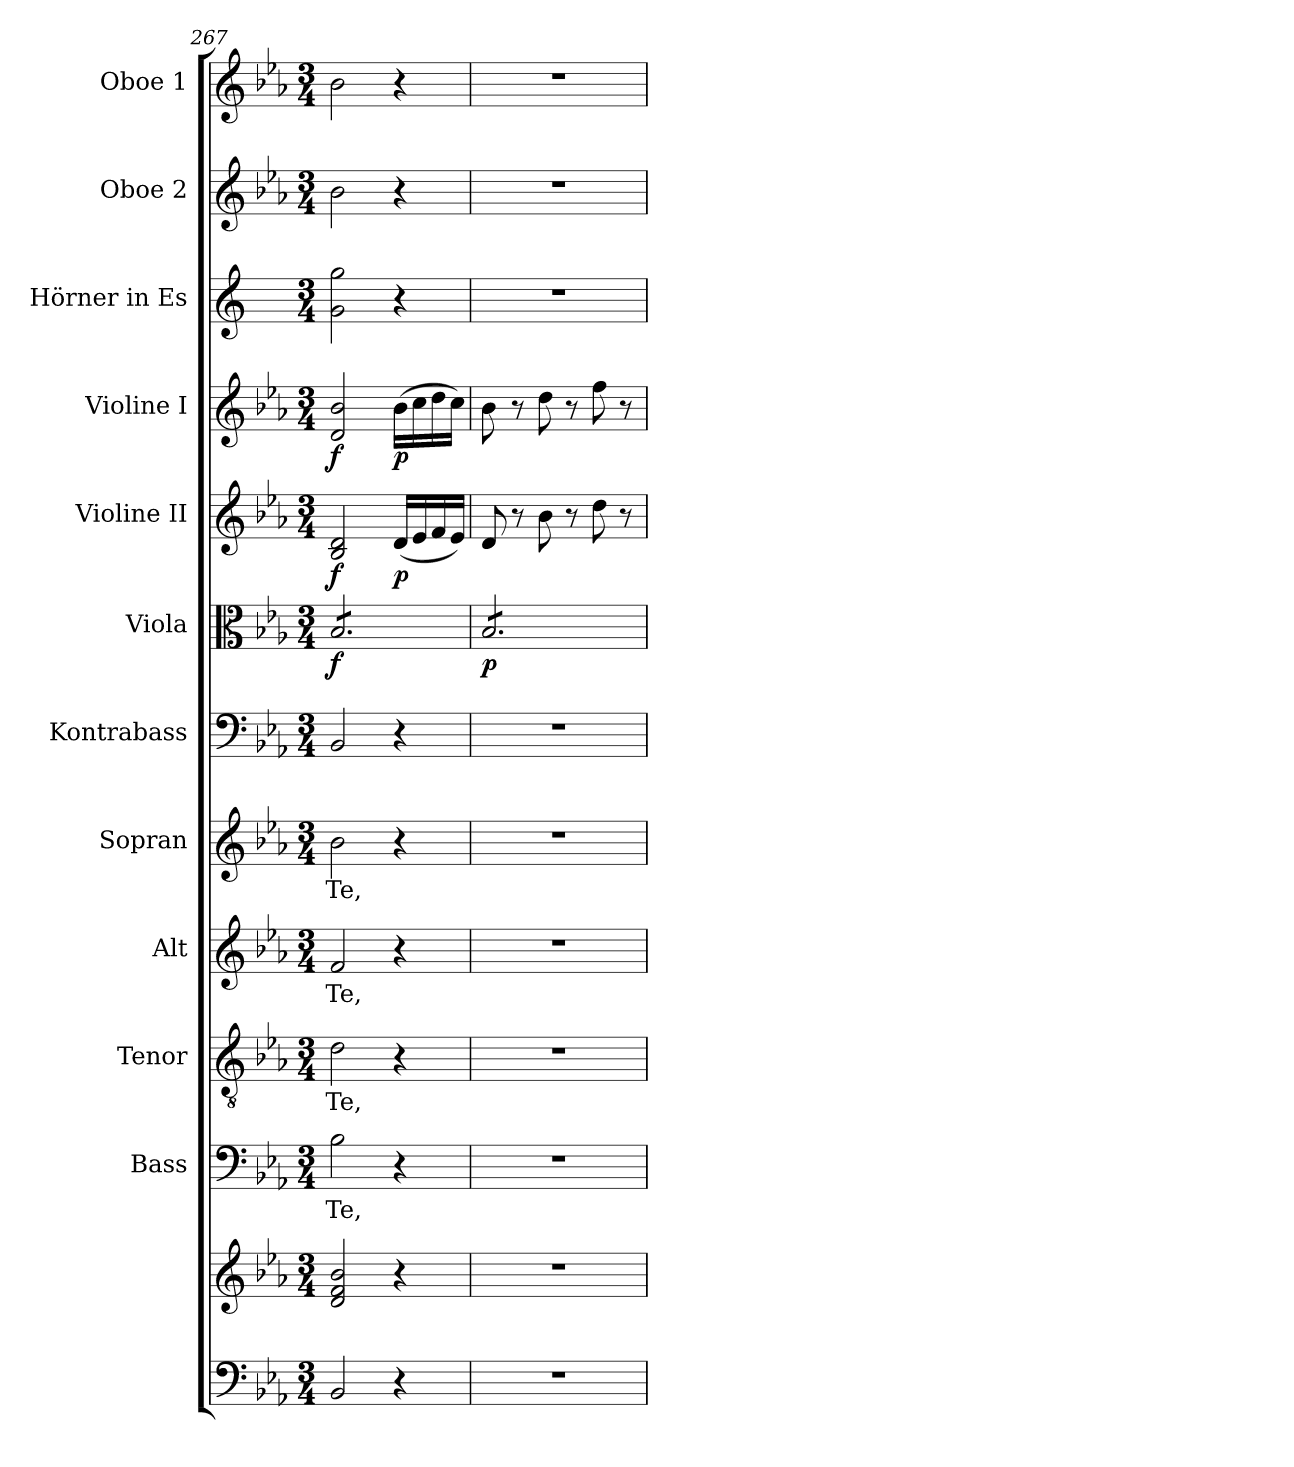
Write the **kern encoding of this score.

**kern	**kern	**kern	**text	**kern	**text	**kern	**text	**kern	**text	**kern	**kern	**dynam	**kern	**dynam	**kern	**dynam	**kern	**kern	**kern
*part12	*part12	*part11	*part11	*part10	*part10	*part9	*part9	*part8	*part8	*part7	*part6	*part6	*part5	*part5	*part4	*part4	*part3	*part2	*part1
*staff13	*staff12	*staff11	*staff11	*staff10	*staff10	*staff9	*staff9	*staff8	*staff8	*staff7	*staff6	*staff6	*staff5	*staff5	*staff4	*staff4	*staff3	*staff2	*staff1
*	*	*I"Bass	*	*I"Tenor	*	*I"Alt	*	*I"Sopran	*	*I"Kontrabass	*I"Viola	*	*I"Violine II	*	*I"Violine I	*	*I"Hörner in Es	*I"Oboe 2	*I"Oboe 1
*	*	*I'B.	*	*I'T.	*	*I'A.	*	*I'S.	*	*I'Kb.	*I'Vla.	*	*I'Vl. II	*	*I'Vl. I	*	*	*I'Ob. 2	*I'Ob. 1
*clefF4	*clefG2	*clefF4	*	*clefGv2	*	*clefG2	*	*clefG2	*	*clefF4	*clefC3	*	*clefG2	*	*clefG2	*	*clefG2	*clefG2	*clefG2
*	*	*	*	*	*	*	*	*	*	*ITrd7c12	*	*	*	*	*	*	*ITrd5c9	*	*
*k[b-e-a-]	*k[b-e-a-]	*k[b-e-a-]	*	*k[b-e-a-]	*	*k[b-e-a-]	*	*k[b-e-a-]	*	*k[b-e-a-]	*k[b-e-a-]	*	*k[b-e-a-]	*	*k[b-e-a-]	*	*k[b-e-a-]	*k[b-e-a-]	*k[b-e-a-]
*E-:	*E-:	*E-:	*	*E-:	*	*E-:	*	*E-:	*	*E-:	*E-:	*	*E-:	*	*E-:	*	*E-:	*E-:	*E-:
*M3/4	*M3/4	*M3/4	*	*M3/4	*	*M3/4	*	*M3/4	*	*M3/4	*M3/4	*	*M3/4	*	*M3/4	*	*M3/4	*M3/4	*M3/4
=267	=267	=267	=267	=267	=267	=267	=267	=267	=267	=267	=267	=267	=267	=267	=267	=267	=267	=267	=267
!	!	!	!LO:LY:b	!	!LO:LY:b	!	!LO:LY:b	!	!LO:LY:b	!	!	!LO:DY:b	!	!LO:DY:b	!	!LO:DY:b	!	!	!
*	*	*	*	*	*	*	*	*	*	*	*tremolo	*	*	*	*	*	*	*	*
2BB-/	2d/ 2f/ 2b-/	2B-\	Te,	2d\	Te,	2f/	Te,	2b-\	Te,	2BBB-/	8B-/L	f	2B-/ 2d/	f	2d/ 2b-/	f	2B-\ 2b-\	2b-\	2b-\
.	.	.	.	.	.	.	.	.	.	.	8B-/	.	.	.	.	.	.	.	.
.	.	.	.	.	.	.	.	.	.	.	8B-/	.	.	.	.	.	.	.	.
.	.	.	.	.	.	.	.	.	.	.	8B-/	.	.	.	.	.	.	.	.
!	!	!	!	!	!	!	!	!	!	!	!	!	!	!LO:DY:b	!	!LO:DY:b	!	!	!
4r	4r	4r	.	4r	.	4r	.	4r	.	4r	8B-/	.	(<16d/LL	p	(>16b-\LL	p	4r	4r	4r
.	.	.	.	.	.	.	.	.	.	.	.	.	16e-/	.	16cc\	.	.	.	.
.	.	.	.	.	.	.	.	.	.	.	8B-/J	.	16f/	.	16dd\	.	.	.	.
.	.	.	.	.	.	.	.	.	.	.	.	.	16e-/JJ)	.	16cc\JJ)	.	.	.	.
=268	=268	=268	=268	=268	=268	=268	=268	=268	=268	=268	=268	=268	=268	=268	=268	=268	=268	=268	=268
!	!	!	!	!	!	!	!	!	!	!	!	!LO:DY:b	!	!	!	!	!	!	!
2.r	2.r	2.r	.	2.r	.	2.r	.	2.r	.	2.r	8B-/L	p	8d/	.	8b-\	.	2.r	2.r	2.r
.	.	.	.	.	.	.	.	.	.	.	8B-/	.	8r	.	8r	.	.	.	.
.	.	.	.	.	.	.	.	.	.	.	8B-/	.	8b-\	.	8dd\	.	.	.	.
.	.	.	.	.	.	.	.	.	.	.	8B-/	.	8r	.	8r	.	.	.	.
.	.	.	.	.	.	.	.	.	.	.	8B-/	.	8dd\	.	8ff\	.	.	.	.
.	.	.	.	.	.	.	.	.	.	.	8B-/J	.	8r	.	8r	.	.	.	.
*	*	*	*	*	*	*	*	*	*	*	*Xtremolo	*	*	*	*	*	*	*	*
=	=	=	=	=	=	=	=	=	=	=	=	=	=	=	=	=	=	=	=
*-	*-	*-	*-	*-	*-	*-	*-	*-	*-	*-	*-	*-	*-	*-	*-	*-	*-	*-	*-
